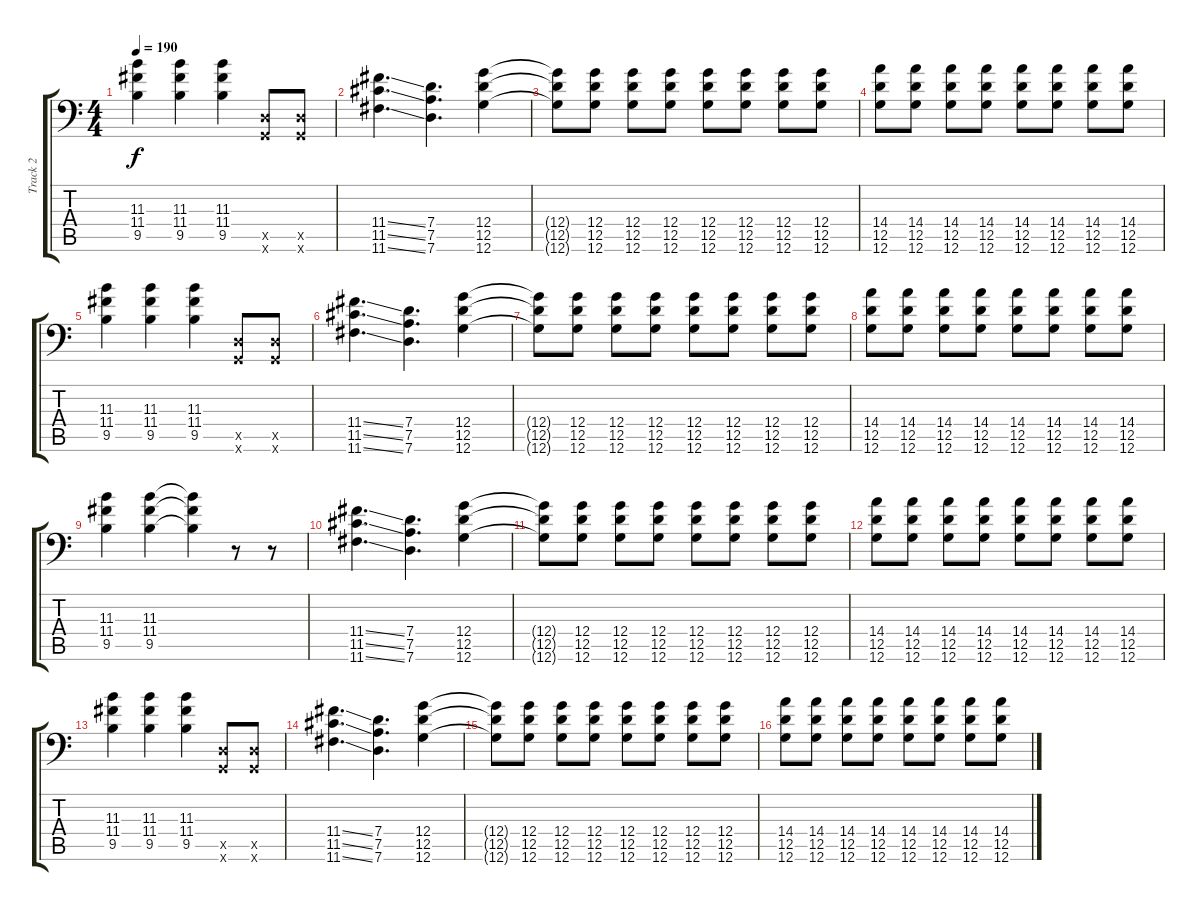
\track ("Track 2" "Track 2") {instrument overdrivenguitar}
\staff {score tabs}
\tuning (A3 F3 C3 G2 D2 G1) {hide}
\ts (4 4)
\tempo 190
\clef f4
\ks c
(11.3 11.4 9.5).4{dy f} (11.3 11.4 9.5).4 (11.3 11.4 9.5).4 (0.5{x} 0.6{x}).8 (0.5{x} 0.6{x}).8 |
(11.4{ss} 11.5{ss} 11.6{ss}).4{d} (7.4 7.5 7.6).4{d} (12.4 12.5 12.6).4 |
(12.4{t} 12.5{t} 12.6{t}).8 (12.4 12.5 12.6).8 (12.4 12.5 12.6).8 (12.4 12.5 12.6).8 (12.4 12.5 12.6).8 (12.4 12.5 12.6).8 (12.4 12.5 12.6).8 (12.4 12.5 12.6).8 |
(14.4 12.5 12.6).8 (14.4 12.5 12.6).8 (14.4 12.5 12.6).8 (14.4 12.5 12.6).8 (14.4 12.5 12.6).8 (14.4 12.5 12.6).8 (14.4 12.5 12.6).8 (14.4 12.5 12.6).8 |
(11.3 11.4 9.5).4 (11.3 11.4 9.5).4 (11.3 11.4 9.5).4 (0.5{x} 0.6{x}).8 (0.5{x} 0.6{x}).8 |
(11.4{ss} 11.5{ss} 11.6{ss}).4{d} (7.4 7.5 7.6).4{d} (12.4 12.5 12.6).4 |
(12.4{t} 12.5{t} 12.6{t}).8 (12.4 12.5 12.6).8 (12.4 12.5 12.6).8 (12.4 12.5 12.6).8 (12.4 12.5 12.6).8 (12.4 12.5 12.6).8 (12.4 12.5 12.6).8 (12.4 12.5 12.6).8 |
(14.4 12.5 12.6).8 (14.4 12.5 12.6).8 (14.4 12.5 12.6).8 (14.4 12.5 12.6).8 (14.4 12.5 12.6).8 (14.4 12.5 12.6).8 (14.4 12.5 12.6).8 (14.4 12.5 12.6).8 |
(11.3 11.4 9.5).4 (11.3 11.4 9.5).4 (11.3{t} 11.4{t} 9.5{t}).4 r.8 r.8 |
(11.4{ss} 11.5{ss} 11.6{ss}).4{d} (7.4 7.5 7.6).4{d} (12.4 12.5 12.6).4 |
(12.4{t} 12.5{t} 12.6{t}).8 (12.4 12.5 12.6).8 (12.4 12.5 12.6).8 (12.4 12.5 12.6).8 (12.4 12.5 12.6).8 (12.4 12.5 12.6).8 (12.4 12.5 12.6).8 (12.4 12.5 12.6).8 |
(14.4 12.5 12.6).8 (14.4 12.5 12.6).8 (14.4 12.5 12.6).8 (14.4 12.5 12.6).8 (14.4 12.5 12.6).8 (14.4 12.5 12.6).8 (14.4 12.5 12.6).8 (14.4 12.5 12.6).8 |
(11.3 11.4 9.5).4 (11.3 11.4 9.5).4 (11.3 11.4 9.5).4 (0.5{x} 0.6{x}).8 (0.5{x} 0.6{x}).8 |
(11.4{ss} 11.5{ss} 11.6{ss}).4{d} (7.4 7.5 7.6).4{d} (12.4 12.5 12.6).4 |
(12.4{t} 12.5{t} 12.6{t}).8 (12.4 12.5 12.6).8 (12.4 12.5 12.6).8 (12.4 12.5 12.6).8 (12.4 12.5 12.6).8 (12.4 12.5 12.6).8 (12.4 12.5 12.6).8 (12.4 12.5 12.6).8 |
(14.4 12.5 12.6).8 (14.4 12.5 12.6).8 (14.4 12.5 12.6).8 (14.4 12.5 12.6).8 (14.4 12.5 12.6).8 (14.4 12.5 12.6).8 (14.4 12.5 12.6).8 (14.4 12.5 12.6).8
